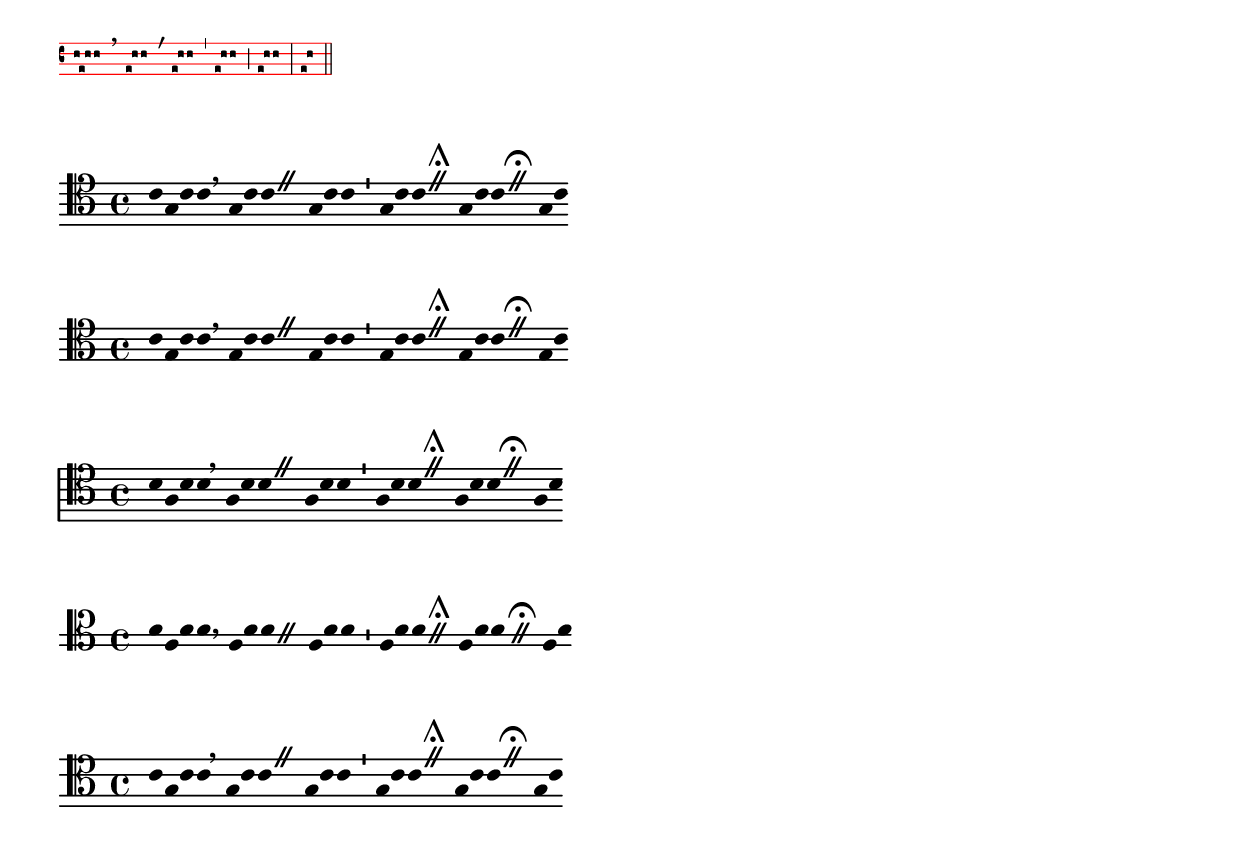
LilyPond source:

\version "2.17.6"

\header{
  texidoc="
Gregorian chant notation sometimes also uses commas and ticks, but in
smaller font size (we call it `virgula' and `caesura').  However, the
most common breathing signs are divisio minima/@/maior/@/maxima and
finalis, the latter three looking similar to bar glyphs.
" }

\include "gregorian.ly"

\context VaticanaStaff {
  \relative c' {
    % here is no \breathe
    c g c

    % \virgula applies rcomma, but in a smaller font
    c \virgula g c

    % \caesura applies rvarcomma, but in a smaller font
    c \caesura g c

    % \divisioMinima is a simple vertical stroke through the
    % uppermost staffline, just like the original implementation
    % of breathing signs.
    c \divisioMinima g c

    % \divisioMaior, \divisioMaxima and \finalis look like bars and
    % are vertically centered on the staff; the direction property
    % has no effect
    c \divisioMaior g c
    c \divisioMaxima g c

    % this one looks almost like a "||" type bar
    \finalis
  }
}

mus = \relative f' {
  \clef tenor
  c g c
  c \virgula g c
  c \caesura g c
  c \divisioMinima g c
  c \divisioMaior g c
  c \divisioMaxima g c
  \finalis
}

\new Staff \with {
  \remove Bar_engraver
} {
  \context Voice \with {
    \remove Stem_engraver
  } {
    \mus
} }

\new Staff \with {
  \override StaffSymbol.line-positions = #'(-2 0 2 4)
  \remove Bar_engraver
} {
  \context Voice \with {
    \remove Stem_engraver
  } {
    \mus
} }

\new Staff \with {
  \override StaffSymbol.line-count = #6
  \remove Bar_engraver
} {
  \context Voice \with {
    \remove Stem_engraver
  } {
    \mus
} }

\new Staff \with {
  \override StaffSymbol.line-count = #2
  \remove Bar_engraver
} {
  \context Voice \with {
    \remove Stem_engraver
  } {
    \mus
} }

\new Staff \with {
  \override StaffSymbol.line-positions = #'(-4 -2 2 5)
  \remove Bar_engraver
} {
  \context Voice \with {
    \remove Stem_engraver
  } {
    \mus
} }
